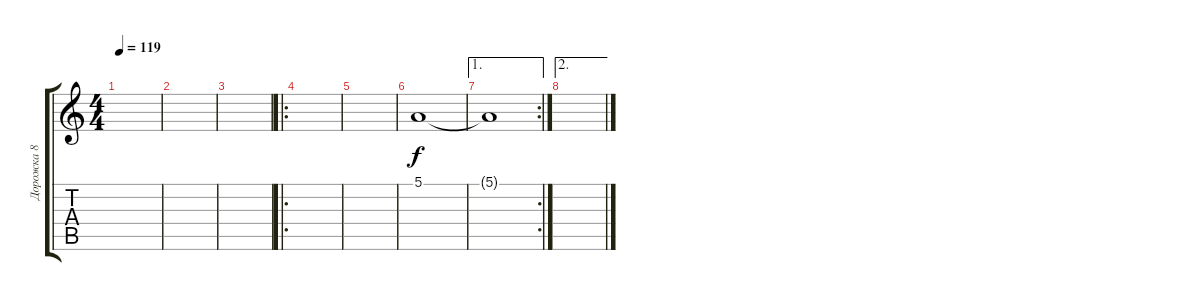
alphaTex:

\track ("Дорожка 8" "Дорожка 8") {instrument pad8sweep}
\staff {score tabs}
\tuning (E4 B3 G3 D3 A2 E2) {hide}
\ts (4 4)
\tempo 119
\clef g2
\ks c
|
|
|
\ro
|
|
5.1.1 |
\ae 1
\rc 2
5.1{t}.1 |
\ae 2
